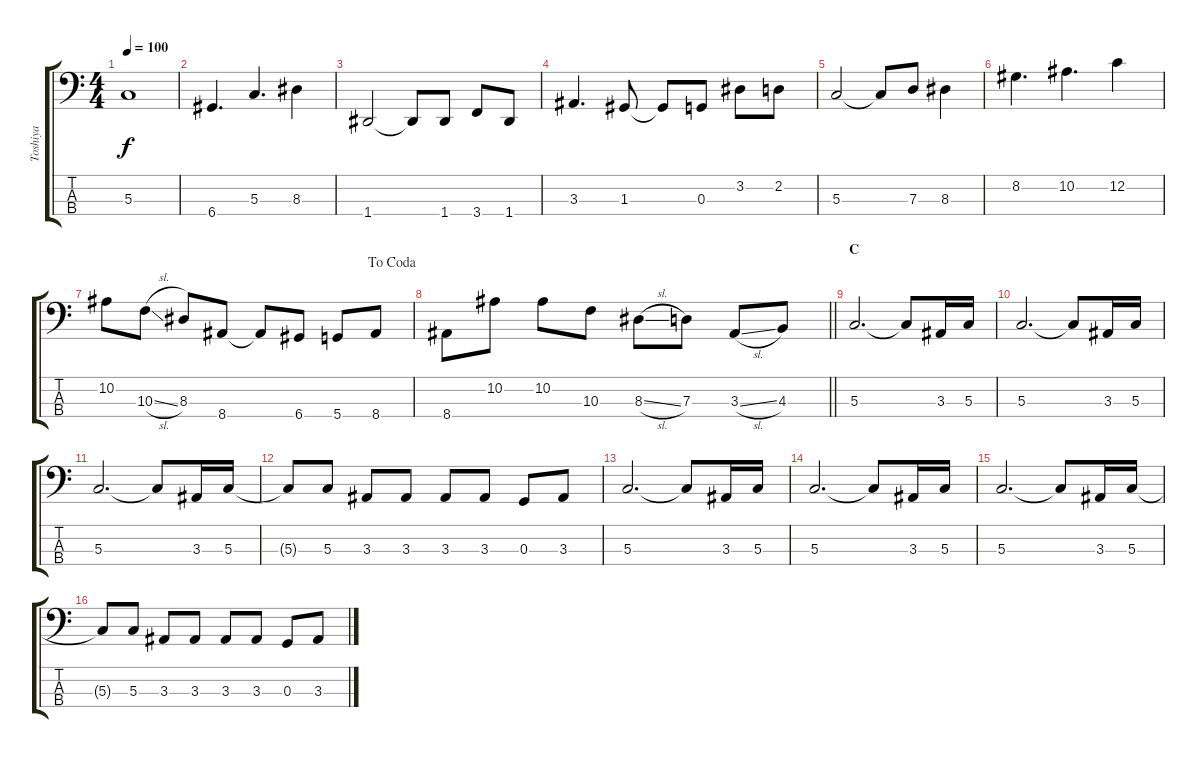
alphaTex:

\track ("Toshiya" "Toshiya") {instrument electricbassfinger}
\staff {score tabs}
\tuning (F2 C2 G1 D1) {hide}
\ts (4 4)
\tempo 100
\clef f4
\ks c
5.3.1{dy f} |
6.4.4{d} 5.3.4{d} 8.3.4 |
1.4.2 1.4{t}.8 1.4.8 3.4.8 1.4.8 |
3.3.4{d} 1.3.8 1.3{t}.8 0.3.8 3.2.8 2.2.8 |
5.3.2 5.3{t}.8 7.3.8 8.3.4 |
8.2.4{d} 10.2.4{d} 12.2.4 |
\jump dacoda
10.2.8 10.3{sl}.8 8.3.8 8.4.8 8.4{t}.8 6.4.8 5.4.8 8.4.8 |
\barLineRight lightlight
8.4.8 10.2.8 10.2.8 10.3.8 8.3{sl}.8 7.3.8 3.3{sl}.8 4.3.8 |
\section ("" "C")
5.3.2{d} 5.3{t}.8 3.3.16 5.3.16 |
5.3.2{d} 5.3{t}.8 3.3.16 5.3.16 |
5.3.2{d} 5.3{t}.8 3.3.16 5.3.16 |
5.3{t}.8 5.3.8 3.3.8 3.3.8 3.3.8 3.3.8 0.3.8 3.3.8 |
5.3.2{d} 5.3{t}.8 3.3.16 5.3.16 |
5.3.2{d} 5.3{t}.8 3.3.16 5.3.16 |
5.3.2{d} 5.3{t}.8 3.3.16 5.3.16 |
5.3{t}.8 5.3.8 3.3.8 3.3.8 3.3.8 3.3.8 0.3.8 3.3.8
